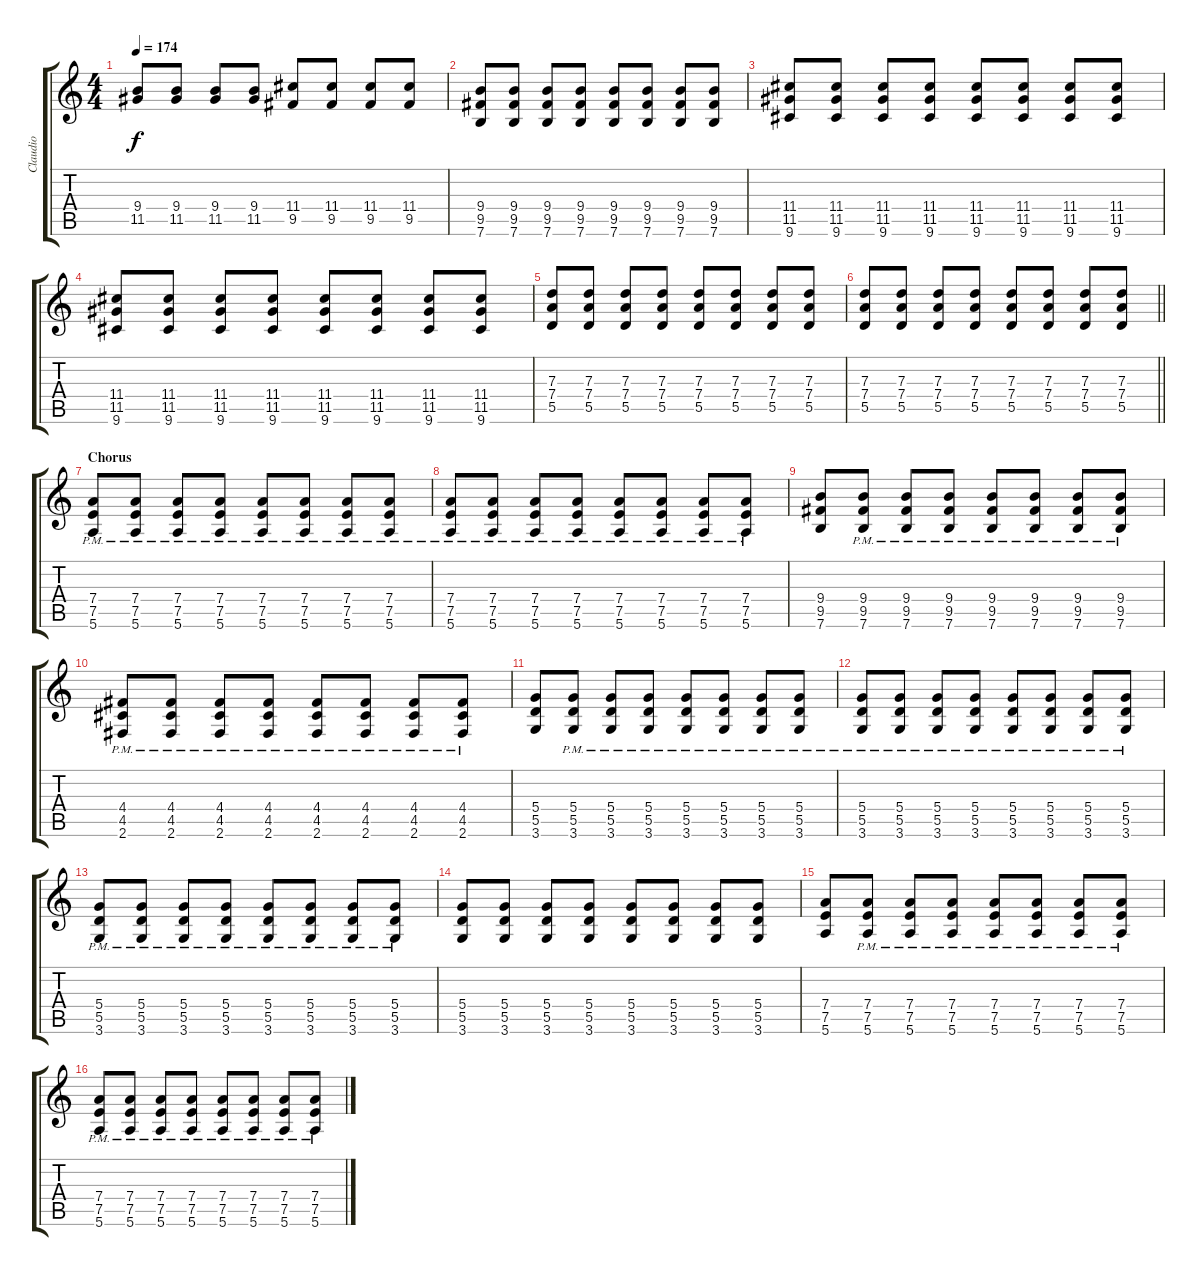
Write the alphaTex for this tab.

\track ("Claudio" "Claudio") {instrument overdrivenguitar}
\staff {score tabs}
\tuning (E4 B3 G3 D3 A2 E2) {hide}
\ts (4 4)
\tempo 174
\clef g2
\ks c
(9.4 11.5).8{dy f} (9.4 11.5).8 (9.4 11.5).8 (9.4 11.5).8 (11.4 9.5).8 (11.4 9.5).8 (11.4 9.5).8 (11.4 9.5).8 |
(9.4 9.5 7.6).8 (9.4 9.5 7.6).8 (9.4 9.5 7.6).8 (9.4 9.5 7.6).8 (9.4 9.5 7.6).8 (9.4 9.5 7.6).8 (9.4 9.5 7.6).8 (9.4 9.5 7.6).8 |
(11.4 11.5 9.6).8 (11.4 11.5 9.6).8 (11.4 11.5 9.6).8 (11.4 11.5 9.6).8 (11.4 11.5 9.6).8 (11.4 11.5 9.6).8 (11.4 11.5 9.6).8 (11.4 11.5 9.6).8 |
(11.4 11.5 9.6).8 (11.4 11.5 9.6).8 (11.4 11.5 9.6).8 (11.4 11.5 9.6).8 (11.4 11.5 9.6).8 (11.4 11.5 9.6).8 (11.4 11.5 9.6).8 (11.4 11.5 9.6).8 |
(7.3 7.4 5.5).8 (7.3 7.4 5.5).8 (7.3 7.4 5.5).8 (7.3 7.4 5.5).8 (7.3 7.4 5.5).8 (7.3 7.4 5.5).8 (7.3 7.4 5.5).8 (7.3 7.4 5.5).8 |
\barLineRight lightlight
(7.3 7.4 5.5).8 (7.3 7.4 5.5).8 (7.3 7.4 5.5).8 (7.3 7.4 5.5).8 (7.3 7.4 5.5).8 (7.3 7.4 5.5).8 (7.3 7.4 5.5).8 (7.3 7.4 5.5).8 |
\section ("" "Chorus")
(7.4{pm} 7.5{pm} 5.6{pm}).8 (7.4{pm} 7.5{pm} 5.6{pm}).8 (7.4{pm} 7.5{pm} 5.6{pm}).8 (7.4{pm} 7.5{pm} 5.6{pm}).8 (7.4{pm} 7.5{pm} 5.6{pm}).8 (7.4{pm} 7.5{pm} 5.6{pm}).8 (7.4{pm} 7.5{pm} 5.6{pm}).8 (7.4{pm} 7.5{pm} 5.6{pm}).8 |
(7.4{pm} 7.5{pm} 5.6{pm}).8 (7.4{pm} 7.5{pm} 5.6{pm}).8 (7.4{pm} 7.5{pm} 5.6{pm}).8 (7.4{pm} 7.5{pm} 5.6{pm}).8 (7.4{pm} 7.5{pm} 5.6{pm}).8 (7.4{pm} 7.5{pm} 5.6{pm}).8 (7.4{pm} 7.5{pm} 5.6{pm}).8 (7.4{pm} 7.5{pm} 5.6{pm}).8 |
(9.4 9.5 7.6).8 (9.4{pm} 9.5{pm} 7.6{pm}).8 (9.4{pm} 9.5{pm} 7.6{pm}).8 (9.4{pm} 9.5{pm} 7.6{pm}).8 (9.4{pm} 9.5{pm} 7.6{pm}).8 (9.4{pm} 9.5{pm} 7.6{pm}).8 (9.4{pm} 9.5{pm} 7.6{pm}).8 (9.4{pm} 9.5{pm} 7.6{pm}).8 |
(4.4{pm} 4.5{pm} 2.6{pm}).8 (4.4{pm} 4.5{pm} 2.6{pm}).8 (4.4{pm} 4.5{pm} 2.6{pm}).8 (4.4{pm} 4.5{pm} 2.6{pm}).8 (4.4{pm} 4.5{pm} 2.6{pm}).8 (4.4{pm} 4.5{pm} 2.6{pm}).8 (4.4{pm} 4.5{pm} 2.6{pm}).8 (4.4{pm} 4.5{pm} 2.6{pm}).8 |
(5.4 5.5 3.6).8 (5.4{pm} 5.5{pm} 3.6{pm}).8 (5.4{pm} 5.5{pm} 3.6{pm}).8 (5.4{pm} 5.5{pm} 3.6{pm}).8 (5.4{pm} 5.5{pm} 3.6{pm}).8 (5.4{pm} 5.5{pm} 3.6{pm}).8 (5.4{pm} 5.5{pm} 3.6{pm}).8 (5.4{pm} 5.5{pm} 3.6{pm}).8 |
(5.4{pm} 5.5{pm} 3.6{pm}).8 (5.4{pm} 5.5{pm} 3.6{pm}).8 (5.4{pm} 5.5{pm} 3.6{pm}).8 (5.4{pm} 5.5{pm} 3.6{pm}).8 (5.4{pm} 5.5{pm} 3.6{pm}).8 (5.4{pm} 5.5{pm} 3.6{pm}).8 (5.4{pm} 5.5{pm} 3.6{pm}).8 (5.4{pm} 5.5{pm} 3.6{pm}).8 |
(5.4{pm} 5.5{pm} 3.6{pm}).8 (5.4{pm} 5.5{pm} 3.6{pm}).8 (5.4{pm} 5.5{pm} 3.6{pm}).8 (5.4{pm} 5.5{pm} 3.6{pm}).8 (5.4{pm} 5.5{pm} 3.6{pm}).8 (5.4{pm} 5.5{pm} 3.6{pm}).8 (5.4{pm} 5.5{pm} 3.6{pm}).8 (5.4{pm} 5.5{pm} 3.6{pm}).8 |
(5.4 5.5 3.6).8 (5.4 5.5 3.6).8 (5.4 5.5 3.6).8 (5.4 5.5 3.6).8 (5.4 5.5 3.6).8 (5.4 5.5 3.6).8 (5.4 5.5 3.6).8 (5.4 5.5 3.6).8 |
(7.4 7.5 5.6).8 (7.4{pm} 7.5{pm} 5.6{pm}).8 (7.4{pm} 7.5{pm} 5.6{pm}).8 (7.4{pm} 7.5{pm} 5.6{pm}).8 (7.4{pm} 7.5{pm} 5.6{pm}).8 (7.4{pm} 7.5{pm} 5.6{pm}).8 (7.4{pm} 7.5{pm} 5.6{pm}).8 (7.4{pm} 7.5{pm} 5.6{pm}).8 |
(7.4{pm} 7.5{pm} 5.6{pm}).8 (7.4{pm} 7.5{pm} 5.6{pm}).8 (7.4{pm} 7.5{pm} 5.6{pm}).8 (7.4{pm} 7.5{pm} 5.6{pm}).8 (7.4{pm} 7.5{pm} 5.6{pm}).8 (7.4{pm} 7.5{pm} 5.6{pm}).8 (7.4{pm} 7.5{pm} 5.6{pm}).8 (7.4{pm} 7.5{pm} 5.6{pm}).8
